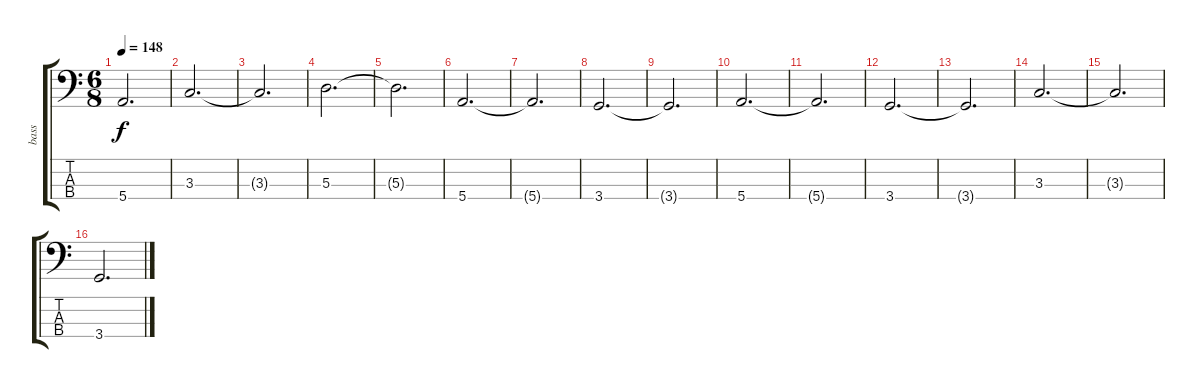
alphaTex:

\track ("bass" "bass") {instrument electricbassfinger}
\staff {score tabs}
\tuning (G2 D2 A1 E1) {hide}
\ts (6 8)
\tempo 148
\clef f4
\ks c
5.4{t}.2{d dy f} |
3.3.2{d} |
3.3{t}.2{d} |
5.3.2{d} |
5.3{t}.2{d} |
5.4.2{d} |
5.4{t}.2{d} |
3.4.2{d} |
3.4{t}.2{d} |
5.4.2{d} |
5.4{t}.2{d} |
3.4.2{d} |
3.4{t}.2{d} |
3.3.2{d} |
3.3{t}.2{d} |
3.4.2{d}
